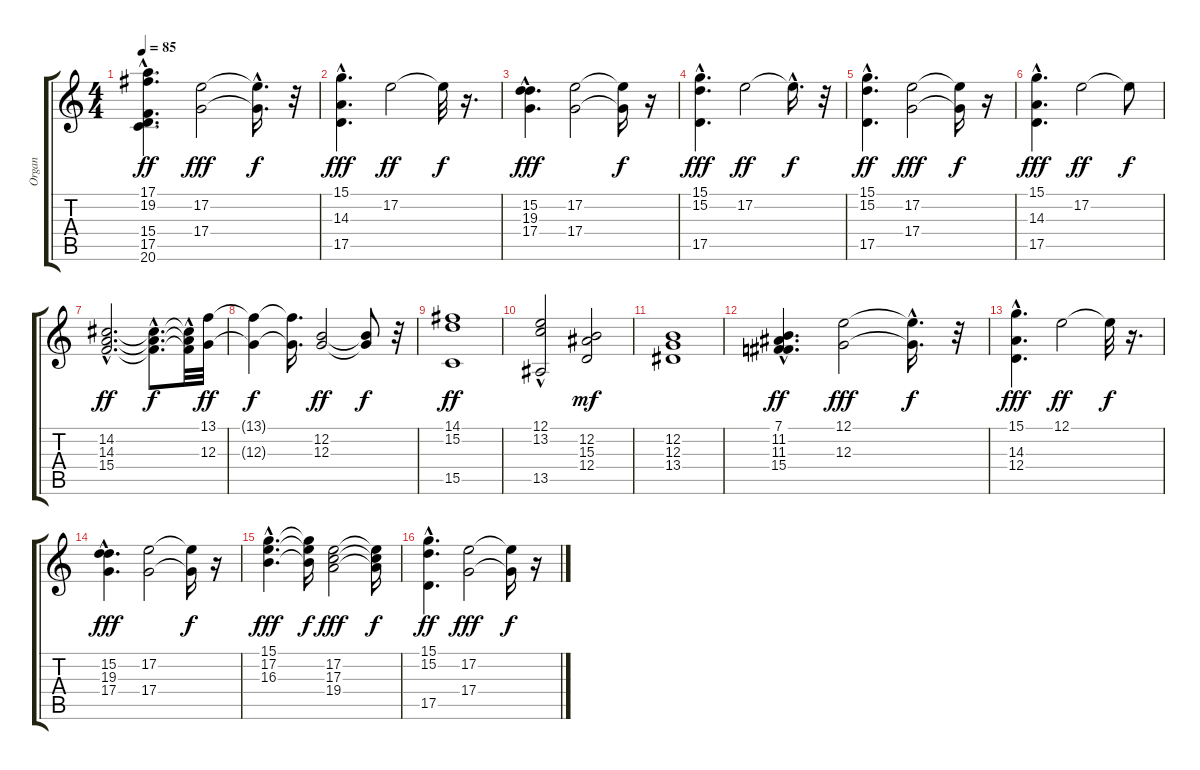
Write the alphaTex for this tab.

\track ("Organ" "Organ") {instrument drawbarorgan}
\staff {score tabs}
\tuning (E4 B3 G3 D3 A2 E2) {hide}
\ts (4 4)
\tempo 85
\clef g2
\ks c
(17.1 19.2 15.4{hac} 17.5{hac} 20.6{hac}).4{d dy ff} (17.2 17.4).2{dy fff} (17.2{t} 17.4{hac t}).16{d dy f} r.32 |
(15.1{hac} 14.3{hac} 17.5{hac}).4{d dy fff} 17.2.2{dy ff} 17.2{t}.32{dy f} r.16{d} |
(15.2{hac} 19.3{hac} 17.4{hac}).4{d dy fff} (17.2 17.4).2 (17.2{t} 17.4{t}).16{dy f} r.16 |
(15.1{hac} 15.2{hac} 17.5{hac}).4{d dy fff} 17.2.2{dy ff} 17.2{hac t}.16{d dy f} r.32 |
(15.1{hac} 15.2{hac} 17.5{hac}).4{d dy ff} (17.2 17.4).2{dy fff} (17.2{t} 17.4{t}).16{dy f} r.16 |
(15.1 14.3{hac} 17.5).4{d dy fff} 17.2.2{dy ff} 17.2{t}.8{dy f} |
(14.2{hac} 14.3{hac} 15.4{hac}).2{d dy ff} (14.2{hac t} 14.3{hac t} 15.4{hac t}).8{d dy f} (14.2{t} 14.3{hac t} 15.4{t}).32 (13.1 12.3).32{dy ff} |
(13.1{t} 12.3{t}).4{dy f} (13.1{t} 12.3{t}).16{d} (12.2 12.3).2{dy ff} (12.2{t} 12.3{t}).8{dy f} r.32 |
(14.1 15.2 15.5).1{dy ff} |
(12.1 13.2 13.5{hac}).2 (12.2 15.3 12.4).2{dy mf} |
(12.2 12.3 13.4).1 |
(7.1{hac} 11.2{hac} 11.3{hac} 15.4{hac}).4{d dy ff} (12.1 12.3).2{dy fff} (12.1{t} 12.3{hac t}).16{d dy f} r.32 |
(15.1{hac} 14.3{hac} 12.4{hac}).4{d dy fff} 12.1.2{dy ff} 12.1{t}.32{dy f} r.16{d} |
(15.2{hac} 19.3{hac} 17.4{hac}).4{d dy fff} (17.2 17.4).2 (17.2{t} 17.4{t}).16{dy f} r.16 |
(15.1{hac} 17.2{hac} 16.3{hac}).4{d dy fff} (15.1{t} 17.2{t} 16.3{t}).16{dy f} (17.2 17.3 19.4).2{dy fff} (17.2{t} 17.3{t} 19.4{t}).16{dy f} |
(15.1{hac} 15.2{hac} 17.5{hac}).4{d dy ff} (17.2 17.4).2{dy fff} (17.2{t} 17.4{t}).16{dy f} r.16
